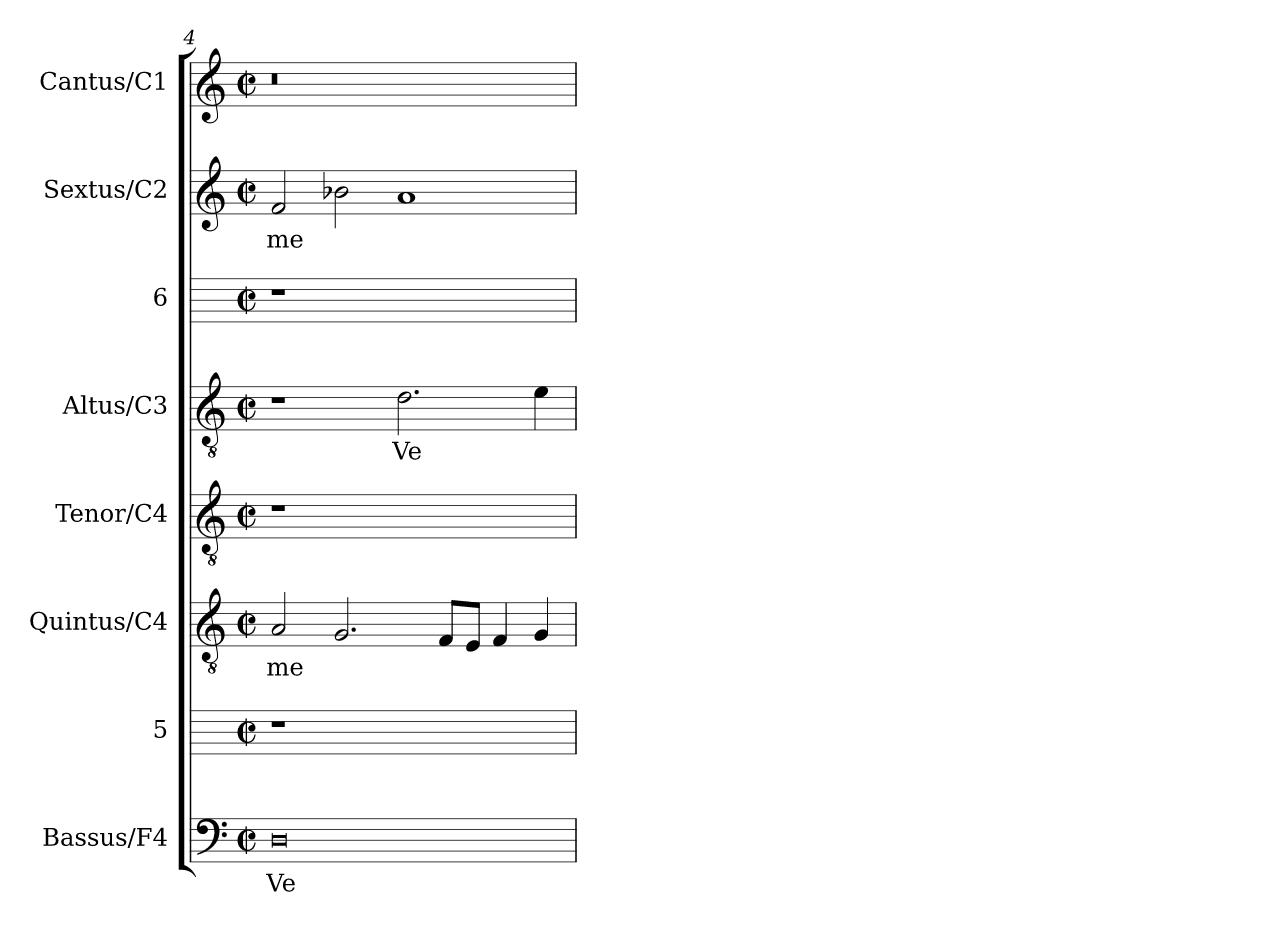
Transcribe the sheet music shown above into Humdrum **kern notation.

**kern	**text	**kern	**kern	**text	**kern	**kern	**text	**kern	**kern	**text	**kern
*part8	*part8	*part7	*part6	*part6	*part5	*part4	*part4	*part3	*part2	*part2	*part1
*staff8	*staff8	*staff7	*staff6	*staff6	*staff5	*staff4	*staff4	*staff3	*staff2	*staff2	*staff1
*I"Bassus/F4	*	*I"5	*I"Quintus/C4	*	*I"Tenor/C4	*I"Altus/C3	*	*I"6	*I"Sextus/C2	*	*I"Cantus/C1
*I'B	*	*	*	*	*I'T	*I'A	*	*	*	*	*I'C
*clefF4	*	*	*clefGv2	*	*clefGv2	*clefGv2	*	*	*clefG2	*	*clefG2
*k[]	*	*k[]	*k[]	*	*k[]	*k[]	*	*k[]	*k[]	*	*k[]
*C:	*	*C:	*C:	*	*C:	*C:	*	*C:	*C:	*	*C:
*M2/2	*	*M2/2	*M2/2	*	*M2/2	*M2/2	*	*M2/2	*M2/2	*	*M2/2
*met(c|)	*	*met(c|)	*met(c|)	*	*met(c|)	*met(c|)	*	*met(c|)	*met(c|)	*	*met(c|)
=4	=4	=4	=4	=4	=4	=4	=4	=4	=4	=4	=4
!	!LO:LY:b:cj	!	!	!LO:LY:b:cj	!	!	!	!	!	!LO:LY:b:cj	!
0D	Ve-	1r	2A/	me-	1r	1r	.	1r	2f/	me-	0r
!	!	!	!	!LO:LY:b:cj	!	!	!	!	!	!LO:LY:b:cj	!
.	.	.	2.G/	--	.	.	.	.	2b-X\	--	.
!	!	!	!	!	!	!	!LO:LY:b:cj	!	!	!LO:LY:b:cj	!
.	.	1ryy	.	.	1ryy	2.d\	Ve-	1ryy	1a	--	.
!	!	!	!	!LO:LY:b:cj	!	!	!	!	!	!	!
.	.	.	8F/L	--	.	.	.	.	.	.	.
!	!	!	!	!LO:LY:b:cj	!	!	!	!	!	!	!
.	.	.	8E/J	--	.	.	.	.	.	.	.
!	!	!	!	!LO:LY:b:cj	!	!	!	!	!	!	!
.	.	.	4F/	--	.	.	.	.	.	.	.
!	!	!	!	!LO:LY:b:cj	!	!	!LO:LY:b:cj	!	!	!	!
.	.	.	4G/	--	.	4e\	--	.	.	.	.
=	=	=	=	=	=	=	=	=	=	=	=
*-	*-	*-	*-	*-	*-	*-	*-	*-	*-	*-	*-
